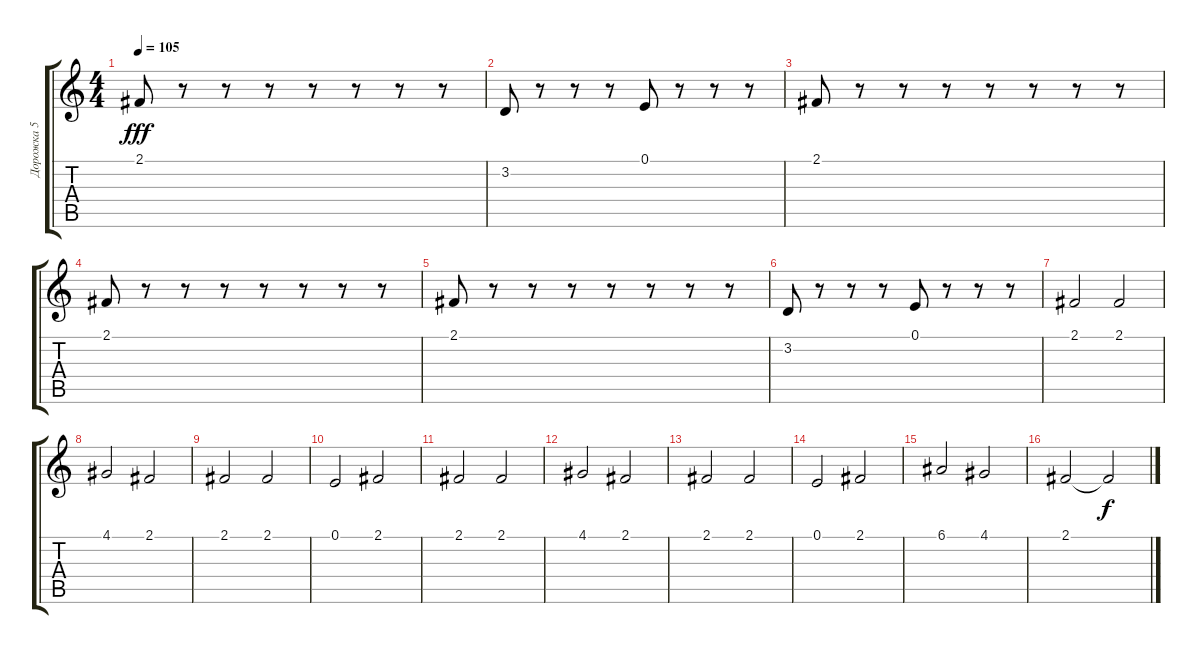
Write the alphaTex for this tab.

\track ("Дорожка 5" "Дорожка 5") {instrument tremolostrings}
\staff {score tabs}
\tuning (E4 B3 G3 D3 A2 E2) {hide}
\ts (4 4)
\tempo 105
\clef g2
\ks c
2.1.8{dy fff} r.8 r.8 r.8 r.8 r.8 r.8 r.8 |
3.2.8 r.8 r.8 r.8 0.1.8 r.8 r.8 r.8 |
2.1.8 r.8 r.8 r.8 r.8 r.8 r.8 r.8 |
2.1.8 r.8 r.8 r.8 r.8 r.8 r.8 r.8 |
2.1.8 r.8 r.8 r.8 r.8 r.8 r.8 r.8 |
3.2.8 r.8 r.8 r.8 0.1.8 r.8 r.8 r.8 |
2.1.2 2.1.2 |
4.1.2 2.1.2 |
2.1.2 2.1.2 |
0.1.2 2.1.2 |
2.1.2 2.1.2 |
4.1.2 2.1.2 |
2.1.2 2.1.2 |
0.1.2 2.1.2 |
6.1.2 4.1.2 |
2.1.2 2.1{t}.2{dy f}
